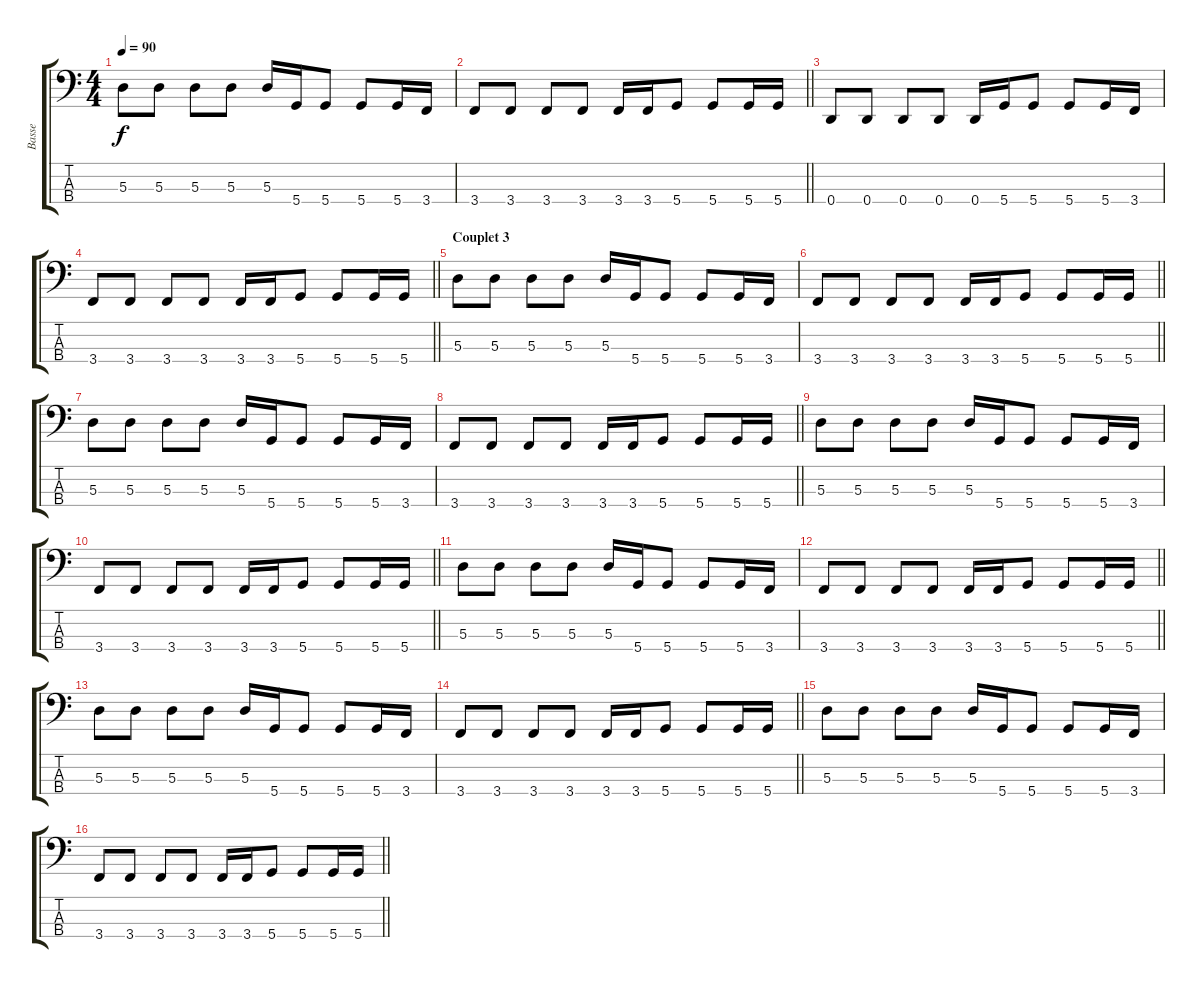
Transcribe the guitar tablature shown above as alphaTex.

\track ("Basse" "Basse") {instrument acousticbass}
\staff {score tabs}
\tuning (G2 D2 A1 D1) {hide}
\ts (4 4)
\tempo 90
\clef f4
\ks c
5.3.8{dy f} 5.3.8 5.3.8 5.3.8 5.3.16 5.4.16 5.4.8 5.4.8 5.4.16 3.4.16 |
\barLineRight lightlight
3.4.8 3.4.8 3.4.8 3.4.8 3.4.16 3.4.16 5.4.8 5.4.8 5.4.16 5.4.16 |
0.4.8 0.4.8 0.4.8 0.4.8 0.4.16 5.4.16 5.4.8 5.4.8 5.4.16 3.4.16 |
\barLineRight lightlight
3.4.8 3.4.8 3.4.8 3.4.8 3.4.16 3.4.16 5.4.8 5.4.8 5.4.16 5.4.16 |
\section ("" "Couplet 3")
5.3.8 5.3.8 5.3.8 5.3.8 5.3.16 5.4.16 5.4.8 5.4.8 5.4.16 3.4.16 |
\barLineRight lightlight
3.4.8 3.4.8 3.4.8 3.4.8 3.4.16 3.4.16 5.4.8 5.4.8 5.4.16 5.4.16 |
5.3.8 5.3.8 5.3.8 5.3.8 5.3.16 5.4.16 5.4.8 5.4.8 5.4.16 3.4.16 |
\barLineRight lightlight
3.4.8 3.4.8 3.4.8 3.4.8 3.4.16 3.4.16 5.4.8 5.4.8 5.4.16 5.4.16 |
5.3.8 5.3.8 5.3.8 5.3.8 5.3.16 5.4.16 5.4.8 5.4.8 5.4.16 3.4.16 |
\barLineRight lightlight
3.4.8 3.4.8 3.4.8 3.4.8 3.4.16 3.4.16 5.4.8 5.4.8 5.4.16 5.4.16 |
5.3.8 5.3.8 5.3.8 5.3.8 5.3.16 5.4.16 5.4.8 5.4.8 5.4.16 3.4.16 |
\barLineRight lightlight
3.4.8 3.4.8 3.4.8 3.4.8 3.4.16 3.4.16 5.4.8 5.4.8 5.4.16 5.4.16 |
5.3.8 5.3.8 5.3.8 5.3.8 5.3.16 5.4.16 5.4.8 5.4.8 5.4.16 3.4.16 |
\barLineRight lightlight
3.4.8 3.4.8 3.4.8 3.4.8 3.4.16 3.4.16 5.4.8 5.4.8 5.4.16 5.4.16 |
5.3.8 5.3.8 5.3.8 5.3.8 5.3.16 5.4.16 5.4.8 5.4.8 5.4.16 3.4.16 |
\barLineRight lightlight
3.4.8 3.4.8 3.4.8 3.4.8 3.4.16 3.4.16 5.4.8 5.4.8 5.4.16 5.4.16
